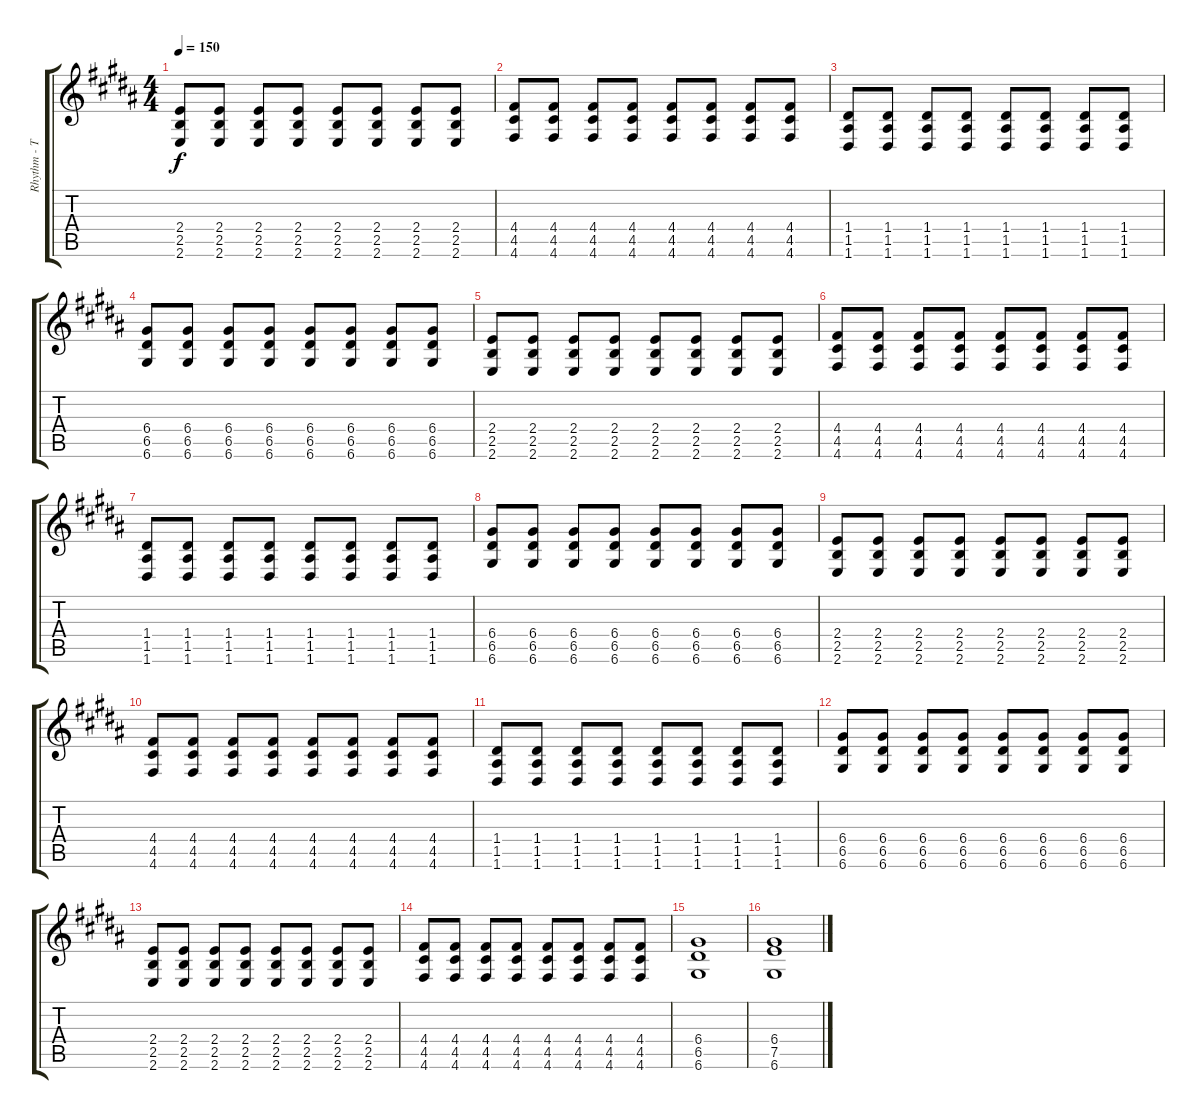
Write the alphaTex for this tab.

\track ("Rhythm - Tim" "Rhythm - T") {instrument distortionguitar}
\staff {score tabs}
\tuning (E4 B3 G3 D3 A2 D2) {hide}
\ts (4 4)
\tempo 150
\clef g2
\ks b
(2.4 2.5 2.6).8{dy f instrument distortionguitar} (2.4 2.5 2.6).8 (2.4 2.5 2.6).8 (2.4 2.5 2.6).8 (2.4 2.5 2.6).8 (2.4 2.5 2.6).8 (2.4 2.5 2.6).8 (2.4 2.5 2.6).8 |
(4.4 4.5 4.6).8 (4.4 4.5 4.6).8 (4.4 4.5 4.6).8 (4.4 4.5 4.6).8 (4.4 4.5 4.6).8 (4.4 4.5 4.6).8 (4.4 4.5 4.6).8 (4.4 4.5 4.6).8 |
(1.4 1.5 1.6).8 (1.4 1.5 1.6).8 (1.4 1.5 1.6).8 (1.4 1.5 1.6).8 (1.4 1.5 1.6).8 (1.4 1.5 1.6).8 (1.4 1.5 1.6).8 (1.4 1.5 1.6).8 |
(6.4 6.5 6.6).8 (6.4 6.5 6.6).8 (6.4 6.5 6.6).8 (6.4 6.5 6.6).8 (6.4 6.5 6.6).8 (6.4 6.5 6.6).8 (6.4 6.5 6.6).8 (6.4 6.5 6.6).8 |
(2.4 2.5 2.6).8 (2.4 2.5 2.6).8 (2.4 2.5 2.6).8 (2.4 2.5 2.6).8 (2.4 2.5 2.6).8 (2.4 2.5 2.6).8 (2.4 2.5 2.6).8 (2.4 2.5 2.6).8 |
(4.4 4.5 4.6).8 (4.4 4.5 4.6).8 (4.4 4.5 4.6).8 (4.4 4.5 4.6).8 (4.4 4.5 4.6).8 (4.4 4.5 4.6).8 (4.4 4.5 4.6).8 (4.4 4.5 4.6).8 |
(1.4 1.5 1.6).8 (1.4 1.5 1.6).8 (1.4 1.5 1.6).8 (1.4 1.5 1.6).8 (1.4 1.5 1.6).8 (1.4 1.5 1.6).8 (1.4 1.5 1.6).8 (1.4 1.5 1.6).8 |
(6.4 6.5 6.6).8 (6.4 6.5 6.6).8 (6.4 6.5 6.6).8 (6.4 6.5 6.6).8 (6.4 6.5 6.6).8 (6.4 6.5 6.6).8 (6.4 6.5 6.6).8 (6.4 6.5 6.6).8 |
(2.4 2.5 2.6).8 (2.4 2.5 2.6).8 (2.4 2.5 2.6).8 (2.4 2.5 2.6).8 (2.4 2.5 2.6).8 (2.4 2.5 2.6).8 (2.4 2.5 2.6).8 (2.4 2.5 2.6).8 |
(4.4 4.5 4.6).8 (4.4 4.5 4.6).8 (4.4 4.5 4.6).8 (4.4 4.5 4.6).8 (4.4 4.5 4.6).8 (4.4 4.5 4.6).8 (4.4 4.5 4.6).8 (4.4 4.5 4.6).8 |
(1.4 1.5 1.6).8 (1.4 1.5 1.6).8 (1.4 1.5 1.6).8 (1.4 1.5 1.6).8 (1.4 1.5 1.6).8 (1.4 1.5 1.6).8 (1.4 1.5 1.6).8 (1.4 1.5 1.6).8 |
(6.4 6.5 6.6).8 (6.4 6.5 6.6).8 (6.4 6.5 6.6).8 (6.4 6.5 6.6).8 (6.4 6.5 6.6).8 (6.4 6.5 6.6).8 (6.4 6.5 6.6).8 (6.4 6.5 6.6).8 |
(2.4 2.5 2.6).8 (2.4 2.5 2.6).8 (2.4 2.5 2.6).8 (2.4 2.5 2.6).8 (2.4 2.5 2.6).8 (2.4 2.5 2.6).8 (2.4 2.5 2.6).8 (2.4 2.5 2.6).8 |
(4.4 4.5 4.6).8 (4.4 4.5 4.6).8 (4.4 4.5 4.6).8 (4.4 4.5 4.6).8 (4.4 4.5 4.6).8 (4.4 4.5 4.6).8 (4.4 4.5 4.6).8 (4.4 4.5 4.6).8 |
(6.4 6.5 6.6).1 |
(6.4 7.5 6.6).1
